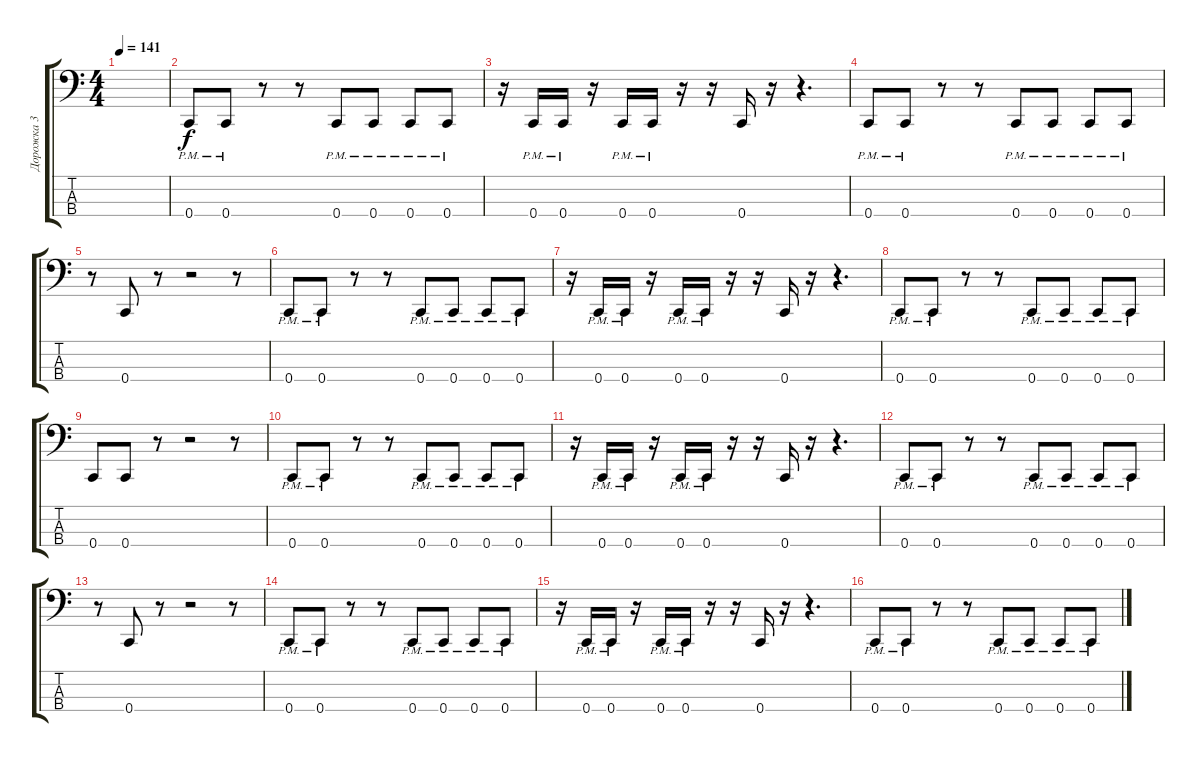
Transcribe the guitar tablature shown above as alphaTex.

\track ("Дорожка 3" "Дорожка 3") {instrument electricbassfinger}
\staff {score tabs}
\tuning (F2 C2 G1 C1) {hide}
\ts (4 4)
\tempo 141
\clef f4
\ks c
|
0.4{pm}.8 0.4{pm}.8 r.8 r.8 0.4{pm}.8 0.4{pm}.8 0.4{pm}.8 0.4{pm}.8 |
r.16 0.4{pm}.16 0.4{pm}.16 r.16 0.4{pm}.16 0.4{pm}.16 r.16 r.16 0.4.16 r.16 r.4{d} |
0.4{pm}.8 0.4{pm}.8 r.8 r.8 0.4{pm}.8 0.4{pm}.8 0.4{pm}.8 0.4{pm}.8 |
r.8 0.4.8 r.8 r.2 r.8 |
0.4{pm}.8 0.4{pm}.8 r.8 r.8 0.4{pm}.8 0.4{pm}.8 0.4{pm}.8 0.4{pm}.8 |
r.16 0.4{pm}.16 0.4{pm}.16 r.16 0.4{pm}.16 0.4{pm}.16 r.16 r.16 0.4.16 r.16 r.4{d} |
0.4{pm}.8 0.4{pm}.8 r.8 r.8 0.4{pm}.8 0.4{pm}.8 0.4{pm}.8 0.4{pm}.8 |
0.4.8 0.4.8 r.8 r.2 r.8 |
0.4{pm}.8 0.4{pm}.8 r.8 r.8 0.4{pm}.8 0.4{pm}.8 0.4{pm}.8 0.4{pm}.8 |
r.16 0.4{pm}.16 0.4{pm}.16 r.16 0.4{pm}.16 0.4{pm}.16 r.16 r.16 0.4.16 r.16 r.4{d} |
0.4{pm}.8 0.4{pm}.8 r.8 r.8 0.4{pm}.8 0.4{pm}.8 0.4{pm}.8 0.4{pm}.8 |
r.8 0.4.8 r.8 r.2 r.8 |
0.4{pm}.8 0.4{pm}.8 r.8 r.8 0.4{pm}.8 0.4{pm}.8 0.4{pm}.8 0.4{pm}.8 |
r.16 0.4{pm}.16 0.4{pm}.16 r.16 0.4{pm}.16 0.4{pm}.16 r.16 r.16 0.4.16 r.16 r.4{d} |
0.4{pm}.8 0.4{pm}.8 r.8 r.8 0.4{pm}.8 0.4{pm}.8 0.4{pm}.8 0.4{pm}.8
